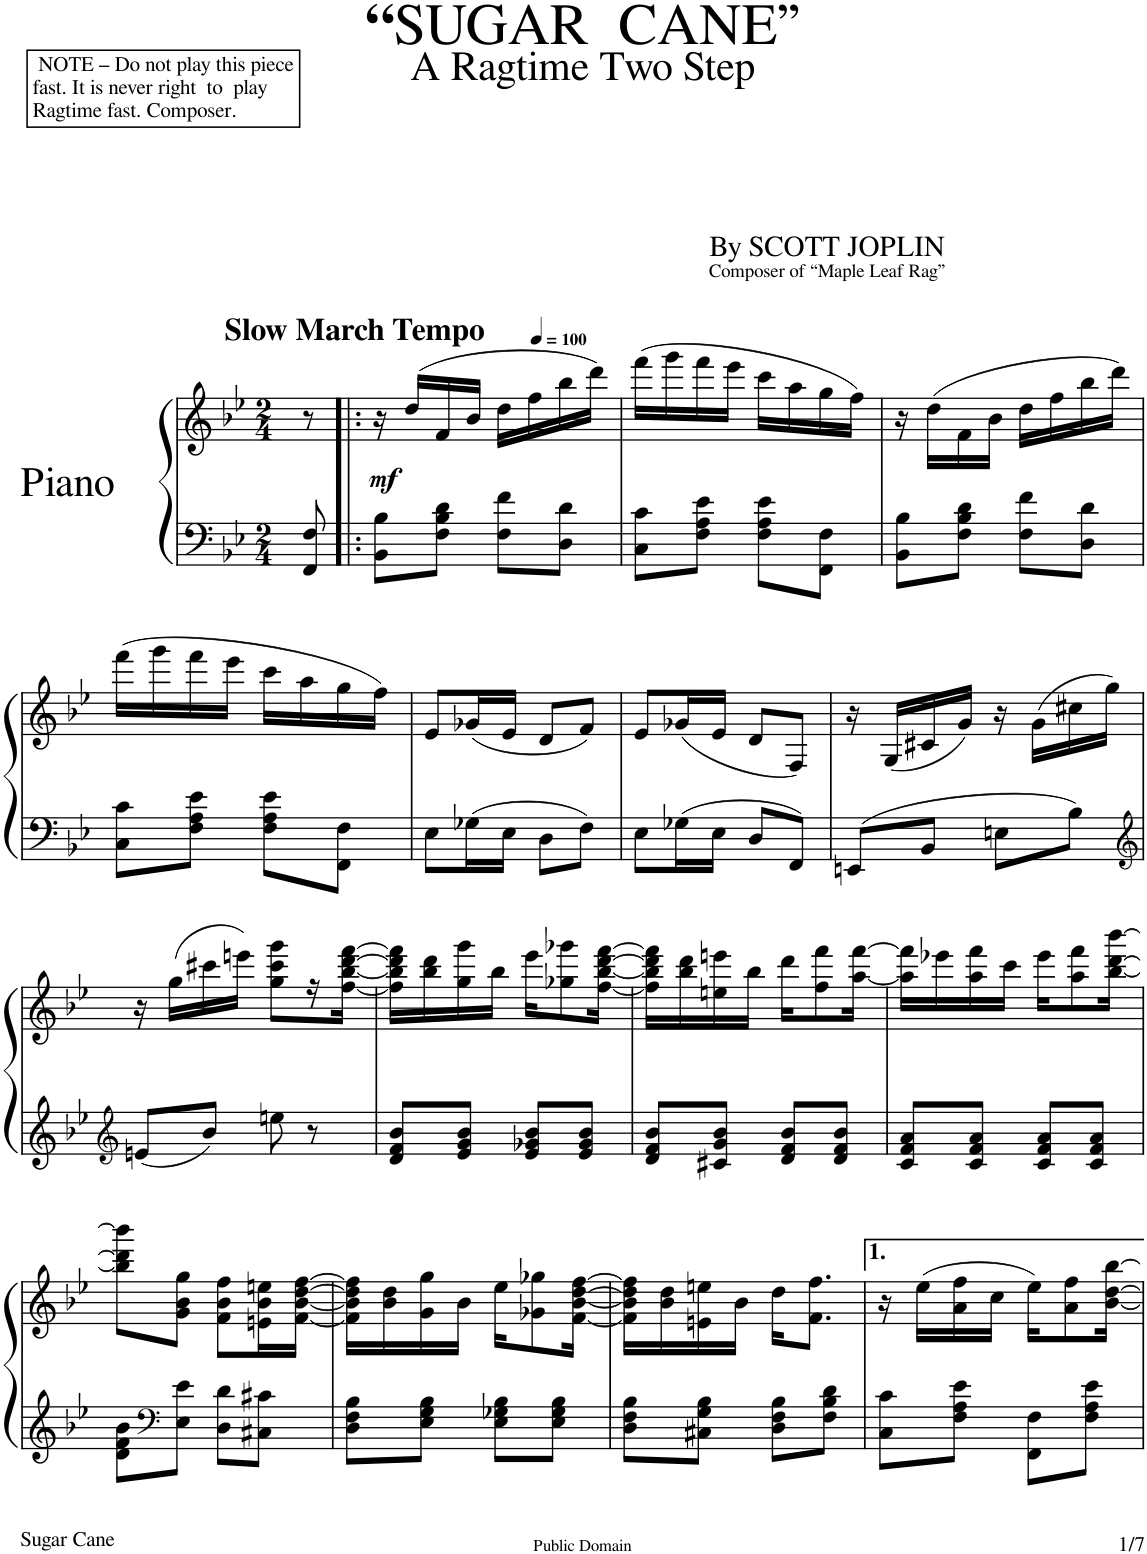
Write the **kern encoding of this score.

**kern	**kern	**dynam
*part1	*part1	*part1
*staff2	*staff1	*staff1/2
*I"Piano	*	*
*I'Pno	*	*
*clefF4	*clefG2	*
*k[b-e-]	*k[b-e-]	*
*B-:	*B-:	*
*M2/4	*M2/4	*
=1	=1	=1
!	!LO:TX:a:B:t=Slow March Tempo	!
8FF/ 8F/	8r	.
=2!|:	=2!|:	=2!|:
*	*MM100	*
!	!	!LO:DY:b
8BB-\ 8B-\L	16r	mf
.	(16dd/LL	.
8F\ 8B-\ 8d\J	16f/	.
.	16b-/JJ	.
8F\ 8f\L	16dd\LL	.
.	16ff\	.
8D\ 8d\J	16bb-\	.
.	16ddd\JJ)	.
=3	=3	=3
8C\ 8c\L	(16fff\LL	.
.	16ggg\	.
8F\ 8A\ 8e-\J	16fff\	.
.	16eee-\JJ	.
8F\ 8A\ 8e-\L	16ccc\LL	.
.	16aa\	.
8FF\ 8F\J	16gg\	.
.	16ff\JJ)	.
=4	=4	=4
8BB-\ 8B-\L	16r	.
.	(16dd\LL	.
8F\ 8B-\ 8d\J	16f\	.
.	16b-\JJ	.
8F\ 8f\L	16dd\LL	.
.	16ff\	.
8D\ 8d\J	16bb-\	.
.	16ddd\JJ)	.
!!LO:LB:g=z
=5	=5	=5
8C\ 8c\L	(16fff\LL	.
.	16ggg\	.
8F\ 8A\ 8e-\J	16fff\	.
.	16eee-\JJ	.
8F\ 8A\ 8e-\L	16ccc\LL	.
.	16aa\	.
8FF\ 8F\J	16gg\	.
.	16ff\JJ)	.
=6	=6	=6
8E-\L	8e-/L	.
16G-X\L	(16g-X/L	.
16E-\JJ	16e-/JJ	.
8D\L	8d/L	.
8F\J	8f/J)	.
=7	=7	=7
8E-\L	8e-/L	.
16G-X\L	(16g-X/L	.
16E-\JJ	16e-/JJ	.
8D/L	8d/L	.
8FF/J	8F/J)	.
=8	=8	=8
8EEn/L	16r	.
.	(16G/LL	.
8BB-/J	16c#X/	.
.	16g/JJ)	.
8En\L	16r	.
.	(16g\LL	.
8B-\J	16cc#X\	.
.	16gg\JJ)	.
!!LO:LB:g=z
=9	=9	=9
*clefG2	*	*
8en/L	16r	.
.	(16gg\LL	.
8b-/J	16ccc#X\	.
.	16eeen\JJ)	.
8een\	8gg\ 8ccc#\ 8ggg\L	.
8r	16r	.
.	[16ff\ [16bb-\ [16ddd\ [16fff\JJ	.
=10	=10	=10
8d/ 8f/ 8b-/L	16ff\] 16bb-\] 16ddd\] 16fff\]LL	.
.	16bb-\ 16ddd\	.
8e-/ 8g/ 8b-/J	16gg\ 16ggg\	.
.	16bb-\JJ	.
8e-/ 8g-X/ 8b-/L	16eee-\KL	.
.	8gg-X\ 8ggg-X\	.
8e-/ 8g-/ 8b-/J	.	.
.	[16ff\ [16bb-\ [16ddd\ [16fff\Jk	.
=11	=11	=11
8d/ 8f/ 8b-/L	16ff\] 16bb-\] 16ddd\] 16fff\]LL	.
.	16bb-\ 16ddd\	.
8c#X/ 8g/ 8b-/J	16een\ 16eeen\	.
.	16bb-\JJ	.
8d/ 8f/ 8b-/L	16ddd\KL	.
.	8ff\ 8fff\	.
8d/ 8f/ 8b-/J	.	.
.	[16aa\ [16fff\Jk	.
=12	=12	=12
8c/ 8f/ 8a/L	16aa\] 16fff\]LL	.
.	16eee-X\	.
8c/ 8f/ 8a/J	16aa\ 16fff\	.
.	16ccc\JJ	.
8c/ 8f/ 8a/L	16eee-\KL	.
.	8aa\ 8fff\	.
8c/ 8f/ 8a/J	.	.
.	[16bb-\ [16ddd\ [16bbb-\Jk	.
!!LO:LB:g=z
=13	=13	=13
8d\ 8f\ 8b-\L	8bb-\] 8ddd\] 8bbb-\]L	.
*clefF4	*	*
8E-\ 8e-\J	8g\ 8b-\ 8gg\J	.
8D\ 8d\L	8f\ 8b-\ 8ff\L	.
8C#X\ 8c#X\J	16en\ 16b-\ 16een\L	.
.	[16f\ [16b-\ [16dd\ [16ff\JJ	.
=14	=14	=14
8D\ 8F\ 8B-\L	16f\] 16b-\] 16dd\] 16ff\]LL	.
.	16b-\ 16dd\	.
8E-\ 8G\ 8B-\J	16g\ 16gg\	.
.	16b-\JJ	.
8E-\ 8G-X\ 8B-\L	16ee-\KL	.
.	8g-X\ 8gg-X\	.
8E-\ 8G-\ 8B-\J	.	.
.	[16f\ [16b-\ [16dd\ [16ff\Jk	.
=15	=15	=15
8D\ 8F\ 8B-\L	16f\] 16b-\] 16dd\] 16ff\]LL	.
.	16b-\ 16dd\	.
8C#X\ 8G\ 8B-\J	16en\ 16een\	.
.	16b-\JJ	.
8D\ 8F\ 8B-\L	16dd\KL	.
.	8.f\ 8.ff\J	.
8F\ 8B-\ 8d\J	.	.
=16	=16	=16
8C\ 8c\L	16r	.
.	(16ee-\LL	.
8F\ 8A\ 8e-\J	16a\ 16ff\	.
.	16cc\JJ	.
8FF\ 8F\L	16ee-\KL)	.
.	8a\ 8ff\	.
8F\ 8A\ 8e-\J	.	.
.	[16b-\ [16dd\ [16bb-\Jk	.
=	=	=
*-	*-	*-
